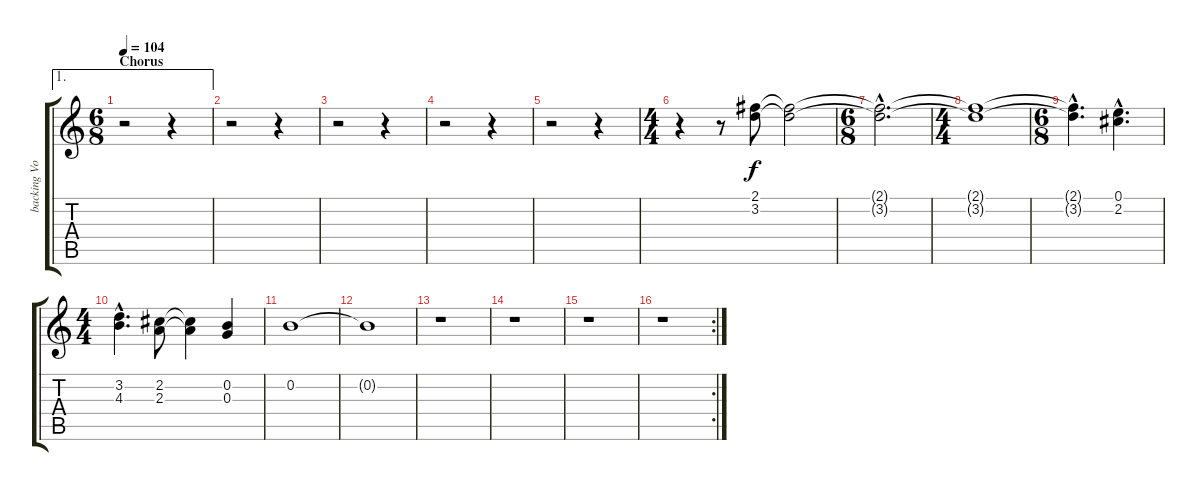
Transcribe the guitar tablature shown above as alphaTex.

\track ("backing Vocals" "backing Vo") {instrument lead6voice}
\staff {score tabs}
\tuning (E5 B4 G4 D4 A3 E3) {hide}
\ae 1
\ts (6 8)
\section ("" "Chorus")
\tempo 104
\clef g2
\ks c
r.2{dy f} r.4 |
r.2 r.4 |
r.2 r.4 |
r.2 r.4 |
r.2 r.4 |
\ts (4 4)
r.4 r.8 (2.1 3.2).8 (2.1{t} 3.2{t}).2 |
\ts (6 8)
(2.1{hac t} 3.2{hac t}).2{d} |
\ts (4 4)
(2.1{t} 3.2{t}).1 |
\ts (6 8)
(2.1{hac t} 3.2{hac t}).4{d volume 3} (0.1{hac} 2.2{hac}).4{d volume 10} |
\ts (4 4)
(3.2{hac} 4.3{hac}).4{d} (2.2 2.3).8 (2.2{t} 2.3{t}).4 (0.2 0.3).4 |
0.2.1{volume 0} |
0.2{t}.1 |
r.1{volume 8} |
r.1 |
r.1 |
\rc 2
r.1
